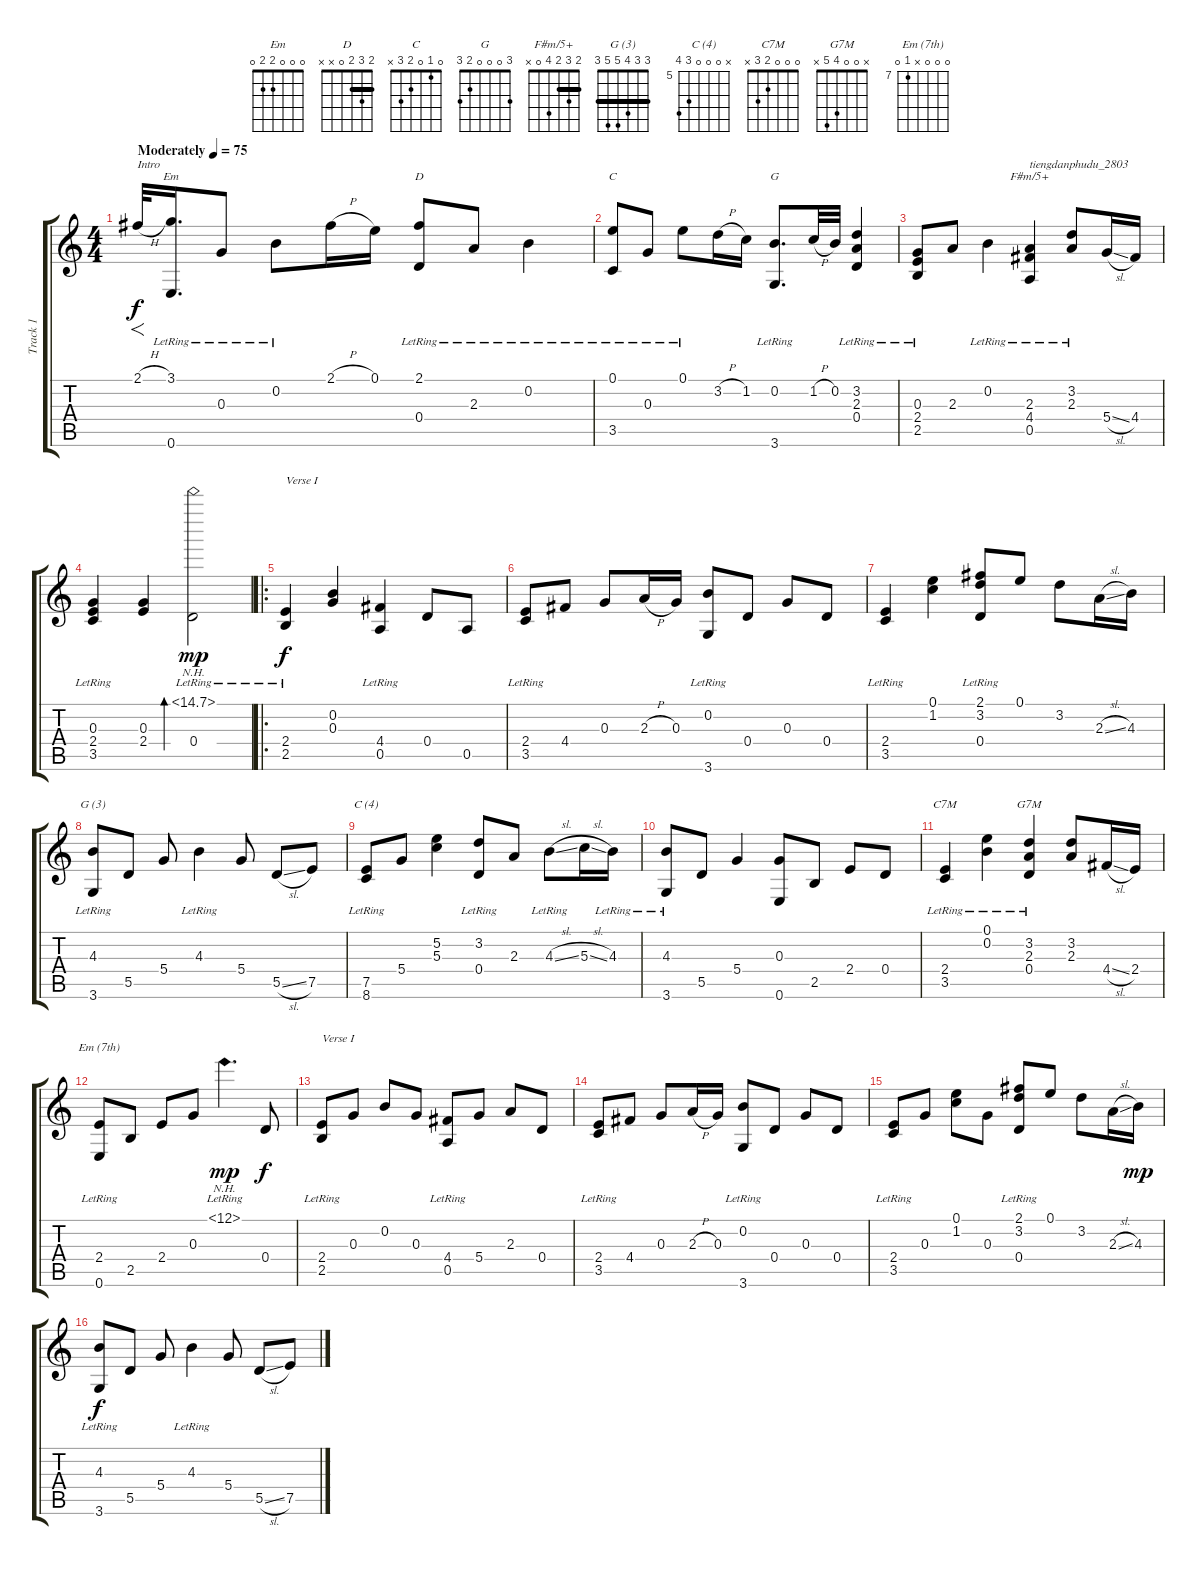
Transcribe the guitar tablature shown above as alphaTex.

\track ("Track 1" "Track 1") {instrument acousticguitarsteel}
\staff {score tabs}
\tuning (E4 B3 G3 D3 A2 E2) {hide}
\chord ("Em" 0 0 0 2 2 0)
\chord ("D" 2 3 2 0 x x) {barre 2}
\chord ("C" 0 1 0 2 3 x)
\chord ("G" 3 0 0 0 2 3)
\chord ("F#m/5+" 2 3 2 4 0 x) {barre 2}
\chord ("G (3)" 3 3 4 5 5 3) {barre 3}
\chord ("C (4)" x 0 0 0 7 8) {firstfret 5}
\chord ("C7M" 0 0 0 2 3 x)
\chord ("G7M" x 0 0 4 5 x)
\chord ("Em (7th)" 0 0 0 x 7 0) {firstfret 7}
\ts (4 4)
\tempo (75 "Moderately")
\clef g2
\ks c
2.1{h}.32{f txt "Intro" dy f instrument acousticguitarsteel} (3.1{lr} 0.6{lr}).16{d ch "Em"} 0.3{lr}.8 0.2{lr}.8 2.1{h}.16 0.1.16 (2.1 0.4{lr}).8{ch "D"} 2.3{lr}.8 0.2{lr}.4 |
(0.1 3.5{lr}).8{ch "C"} 0.3{lr}.8 0.1{lr}.8 3.2{h}.16 1.2.16 (0.2 3.6{lr}).8{d ch "G"} 1.2{h}.32 0.2.32 (3.2{lr} 2.3{lr} 0.4{lr}).4 |
(0.3 2.4{lr} 2.5{lr}).8 2.3.8 0.2{lr}.4 (2.3 4.4{lr} 0.5{lr}).4{ch "F#m/5+" txt "tiengdanphudu_2803"} (3.2 2.3{lr}).8 5.4{sl}.16 4.4.16 |
(0.3 2.4 3.5{lr}).4 (0.3 2.4).4 (14.1{nh lr} 0.4{lr}).2{bd 60 dy mp} |
\ro
(2.4 2.5{lr}).4{txt "Verse I" dy f} (0.2 0.3).4 (4.4 0.5{lr}).4 0.4.8 0.5.8 |
(2.4 3.5{lr}).8 4.4.8 0.3.8 2.3{h}.16 0.3.16 (0.2 3.6{lr}).8 0.4.8 0.3.8 0.4.8 |
(2.4 3.5{lr}).4 (0.1 1.2).4 (2.1 3.2 0.4{lr}).8 0.1.8 3.2.8 2.3{sl}.16 4.3.16 |
(4.3 3.6{lr}).8{ch "G (3)"} 5.5.8 5.4.8 4.3{lr}.4 5.4.8 5.5{sl}.8 7.5.8 |
(7.5{lr} 8.6).8{ch "C (4)"} 5.4.8 (5.2 5.3).4 (3.2 0.4{lr}).8 2.3.8 4.3{sl lr}.8 5.3{sl}.16 4.3{lr}.16 |
(4.3 3.6{lr}).8 5.5.8 5.4.4 (0.3 0.6).8 2.5.8 2.4.8 0.4.8 |
(2.4 3.5{lr}).4{ch "C7M"} (0.1 0.2{lr}).4 (3.2{lr} 2.3{lr} 0.4{lr}).4{ch "G7M"} (3.2 2.3).8 4.4{sl}.16 2.4.16 |
(2.4 0.6{lr}).8{ch "Em (7th)"} 2.5.8 2.4.8 0.3.8 12.1{nh lr}.4{d dy mp} 0.4.8{dy f} |
(2.4 2.5{lr}).8{txt "Verse I"} 0.3.8 0.2.8 0.3.8 (4.4 0.5{lr}).8 5.4.8 2.3.8 0.4.8 |
(2.4 3.5{lr}).8 4.4.8 0.3.8 2.3{h}.16 0.3.16 (0.2 3.6{lr}).8 0.4.8 0.3.8 0.4.8 |
(2.4 3.5{lr}).8 0.3.8 (0.1 1.2).8 0.3.8 (2.1 3.2 0.4{lr}).8 0.1.8 3.2.8 2.3{sl}.16 4.3.16{dy mp} |
(4.3 3.6{lr}).8{dy f} 5.5.8 5.4.8 4.3{lr}.4 5.4.8 5.5{sl}.8 7.5.8
